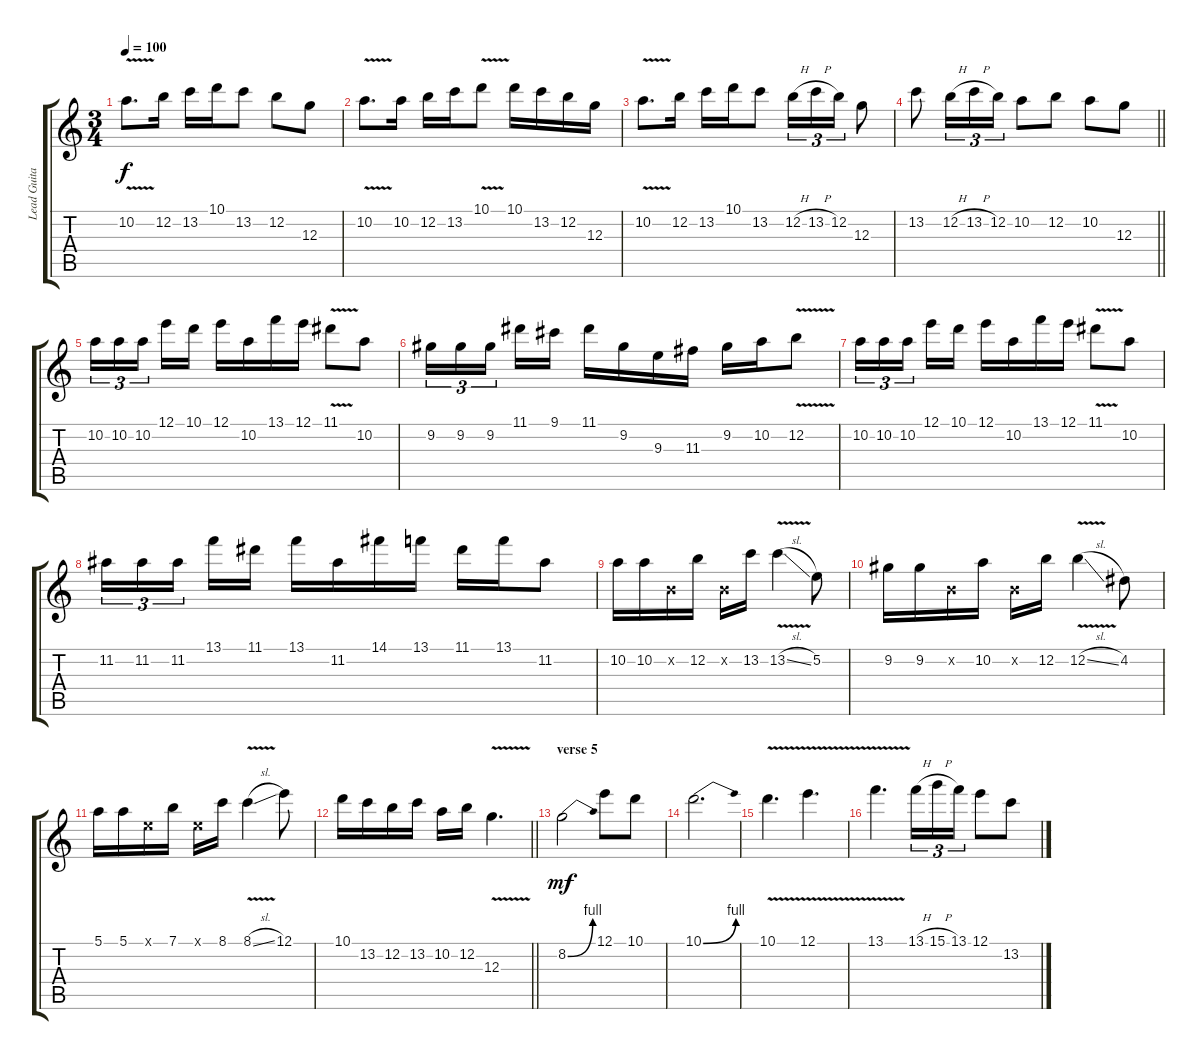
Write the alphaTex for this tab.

\track ("Lead Guitar 1" "Lead Guita") {instrument distortionguitar}
\staff {score tabs}
\tuning (E4 B3 G3 D3 A2 E2) {hide}
\ts (3 4)
\tempo 100
\clef g2
\ks c
10.2{v}.8{d dy f} 12.2.16 13.2.16 10.1.16 13.2.8 12.2.8 12.3.8 |
10.2{v}.8{d} 10.2.16 12.2.16 13.2.16 10.1{v}.8 10.1.16 13.2.16 12.2.16 12.3.16 |
10.2{v}.8{d} 12.2.16 13.2.16 10.1.16 13.2.8 12.2{h}.16{tu (3 2)} 13.2{h}.16{tu (3 2)} 12.2.16{tu (3 2)} 12.3.8 |
\barLineRight lightlight
13.2.8 12.2{h}.16{tu (3 2)} 13.2{h}.16{tu (3 2)} 12.2.16{tu (3 2)} 10.2.8 12.2.8 10.2.8 12.3.8 |
\section ("" "")
10.2.16{tu (3 2)} 10.2.16{tu (3 2)} 10.2.16{tu (3 2) beam splitsecondary} 12.1.16 10.1.16 12.1.16 10.2.16 13.1.16 12.1.16 11.1{v}.8 10.2.8 |
9.2.16{tu (3 2)} 9.2.16{tu (3 2)} 9.2.16{tu (3 2) beam splitsecondary} 11.1.16 9.1.16 11.1.16 9.2.16 9.3.16 11.3.16 9.2.16 10.2.16 12.2{v}.8 |
10.2.16{tu (3 2)} 10.2.16{tu (3 2)} 10.2.16{tu (3 2) beam splitsecondary} 12.1.16 10.1.16 12.1.16 10.2.16 13.1.16 12.1.16 11.1{v}.8 10.2.8 |
11.2.16{tu (3 2)} 11.2.16{tu (3 2)} 11.2.16{tu (3 2) beam splitsecondary} 13.1.16 11.1.16 13.1.16 11.2.16 14.1.16 13.1.16 11.1.16 13.1.16 11.2.8 |
10.2.16 10.2.16 0.2{x}.16 12.2.16 0.2{x}.16 13.2.16 13.2{v sl}.4 5.2.8 |
9.2.16 9.2.16 0.2{x}.16 10.2.16 0.2{x}.16 12.2.16 12.2{v sl}.4 4.2.8 |
5.1.16 5.1.16 0.1{x}.16 7.1.16 0.1{x}.16 8.1.16 8.1{v sl}.4 12.1.8 |
\barLineRight lightlight
10.1.16 13.2.16 12.2.16 13.2.16 10.2.16 12.2.16 12.3{v}.4{d} |
\section ("" "verse 5")
8.2{be (bend 0 0 60 4)}.2{dy mf} 12.1.8 10.1.8 |
10.1{be (bend 0 0 60 4)}.2{d} |
10.1{v}.4{d} 12.1{v}.4{d} |
13.1{v}.4{d} 13.1{h}.16{tu (3 2)} 15.1{h}.16{tu (3 2)} 13.1.16{tu (3 2)} 12.1.8 13.2.8
